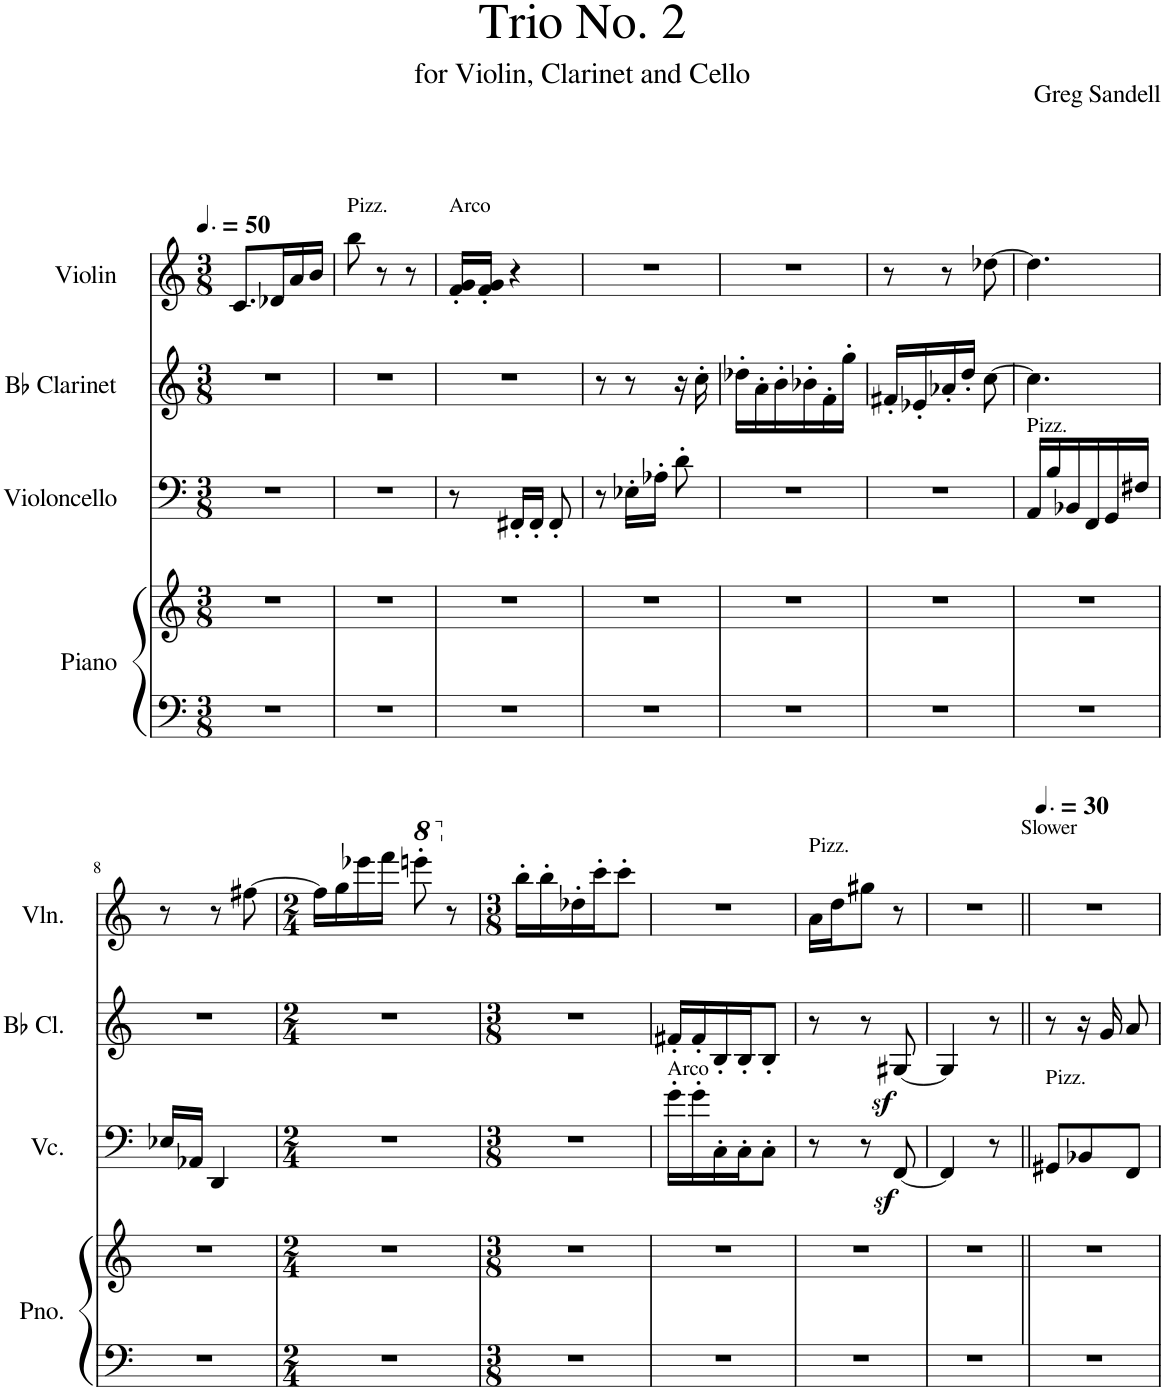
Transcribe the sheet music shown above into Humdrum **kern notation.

**kern	**kern	**kern	**kern	**dynam	**kern
*part4	*part4	*part3	*part2	*part2	*part1
*staff5	*staff4	*staff3	*staff2	*staff2	*staff1
*I"Piano	*	*I"Violoncello	*I"Bb Clarinet	*	*I"Violin
*I'Pno.	*	*I'Vc.	*I'Bb Cl.	*	*I'Vln.
*clefF4	*clefG2	*clefF4	*clefG2	*	*clefG2
*	*	*	*Trd1c2	*	*
*k[]	*k[]	*k[]	*k[]	*	*k[]
*M3/8	*M3/8	*M3/8	*M3/8	*	*M3/8
*MM75	*MM75	*MM75	*MM75	*	*MM75
=1	=1	=1	=1	=1	=1
4.r	4.r	4.r	4.r	.	8.c/L
.	.	.	.	.	16d-X/L
.	.	.	.	.	16a/
.	.	.	.	.	16b/JJ
=2	=2	=2	=2	=2	=2
!	!	!	!	!	!LO:TX:a:t=Pizz.
4.r	4.r	4.r	4.r	.	8bb\
.	.	.	.	.	8r
.	.	.	.	.	8r
=3	=3	=3	=3	=3	=3
!	!	!	!	!	!LO:TX:a:t=Arco
4.r	4.r	8r	4.r	.	16f/' 16g/'LL
.	.	.	.	.	16f/' 16g/'JJ
.	.	16FF#X'/LL	.	.	4r
.	.	16FF#'/JJ	.	.	.
.	.	8FF#'/	.	.	.
=4	=4	=4	=4	=4	=4
4.r	4.r	8r	8r	.	4.r
.	.	16E-X'\LL	8r	.	.
.	.	16A-X'\JJ	.	.	.
.	.	8d'\	16r	.	.
.	.	.	16cc'\	.	.
=5	=5	=5	=5	=5	=5
4.r	4.r	4.r	16dd-X'\LL	.	4.r
.	.	.	16a'\	.	.
.	.	.	16b'\	.	.
.	.	.	16b-X'\	.	.
.	.	.	16f'\	.	.
.	.	.	16gg'\JJ	.	.
=6	=6	=6	=6	=6	=6
4.r	4.r	4.r	16f#X'/LL	.	8r
.	.	.	16e-X'/	.	.
.	.	.	16a-X'/	.	8r
.	.	.	16dd'/JJ	.	.
.	.	.	[8cc\	.	[8dd-X\
=7	=7	=7	=7	=7	=7
!	!	!LO:TX:a:t=Pizz.	!	!	!
4.r	4.r	16AA/LL	4.cc\]	.	4.dd-\]
.	.	16B/	.	.	.
.	.	16BB-X/	.	.	.
.	.	16FF/	.	.	.
.	.	16GG/	.	.	.
.	.	16F#X/JJ	.	.	.
!!LO:LB:g=z
=8	=8	=8	=8	=8	=8
4.r	4.r	16E-X/LL	4.r	.	8r
.	.	16AA-X/JJ	.	.	.
.	.	4DD/	.	.	8r
.	.	.	.	.	[8ff#X\
=9	=9	=9	=9	=9	=9
*M2/4	*M2/4	*M2/4	*M2/4	*	*M2/4
2r	2r	2r	2r	.	16ff#\LL]
.	.	.	.	.	16gg\
.	.	.	.	.	16eee-X\
.	.	.	.	.	16fff\JJ
*	*	*	*	*	*8va
.	.	.	.	.	8eeeen'\
*	*	*	*	*	*X8va
.	.	.	.	.	8r
=10	=10	=10	=10	=10	=10
*M3/8	*M3/8	*M3/8	*M3/8	*	*M3/8
4.r	4.r	4.r	4.r	.	16bb'\LL
.	.	.	.	.	16bb'\
.	.	.	.	.	16dd-X'\
.	.	.	.	.	16ccc'\J
.	.	.	.	.	8ccc'\J
=11	=11	=11	=11	=11	=11
!	!	!LO:TX:a:t=Arco	!	!	!
4.r	4.r	16g'\LL	16f#X'/LL	.	4.r
.	.	16g'\	16f#'/	.	.
.	.	16C'\	16B'/	.	.
.	.	16C'\J	16B'/J	.	.
.	.	8C'\J	8B'/J	.	.
=12	=12	=12	=12	=12	=12
!	!	!	!	!	!LO:TX:a:t=Pizz.
4.r	4.r	8r	8r	.	16a\LL
.	.	.	.	.	16dd\J
!	!	!	!	!LO:DY:b	!
.	.	8r	8r	sf	8gg#X\J
.	.	[8FFz</	[8G#X/	.	8r
=13	=13	=13	=13	=13	=13
4.r	4.r	4FF/]	4G#/]	.	4.r
.	.	8r	8r	.	.
=14||	=14||	=14||	=14||	=14||	=14||
*	*	*	*	*	*MM45
!	!	!	!	!	!LO:TX:a:t=Slower
!	!	!LO:TX:a:t=Pizz.	!	!	!
4.r	4.r	8GG#X/L	8r	.	4.r
.	.	8BB-X/	16r	.	.
.	.	.	16g/	.	.
.	.	8FF/J	8a/	.	.
=	=	=	=	=	=
*-	*-	*-	*-	*-	*-
